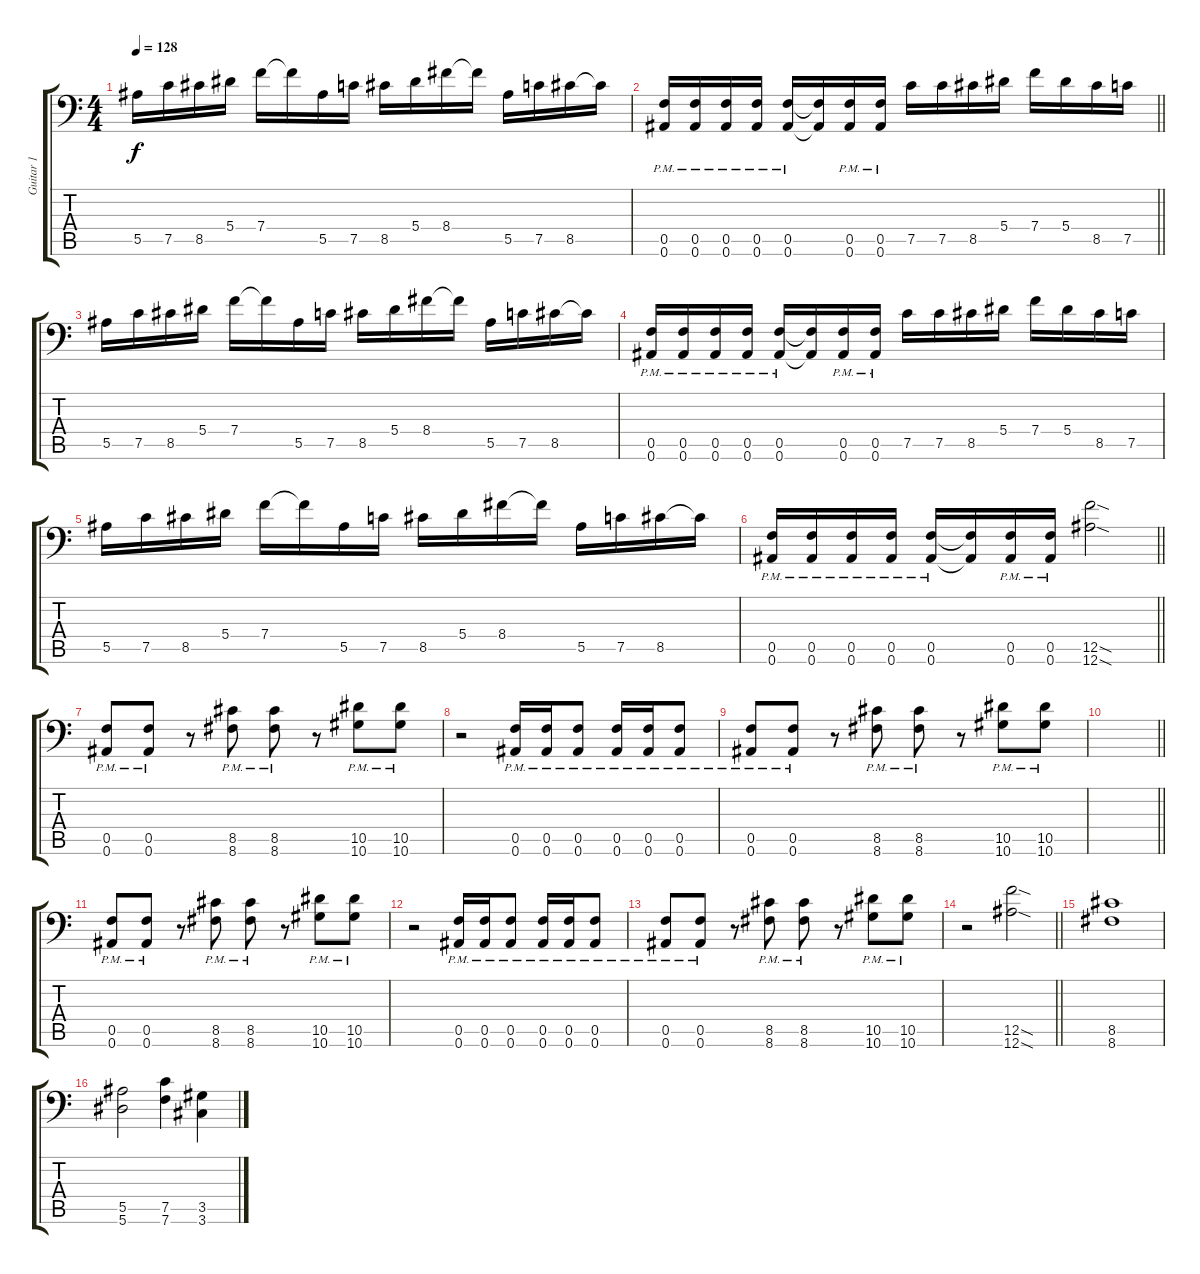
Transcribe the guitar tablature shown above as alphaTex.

\track ("Guitar 1" "Guitar 1") {instrument distortionguitar}
\staff {score tabs}
\tuning (C4 G3 Eb3 Bb2 F2 Bb1) {hide}
\ts (4 4)
\tempo 128
\clef f4
\ks c
5.5.16{dy f} 7.5.16 8.5.16 5.4.16 7.4.16 7.4{t}.16 5.5.16 7.5.16 8.5.16 5.4.16 8.4.16 8.4{t}.16 5.5.16 7.5.16 8.5.16 8.5{t}.16 |
\barLineRight lightlight
(0.5{pm} 0.6{pm}).16 (0.5{pm} 0.6{pm}).16 (0.5{pm} 0.6{pm}).16 (0.5{pm} 0.6{pm}).16 (0.5{pm} 0.6{pm}).16 (0.5{t} 0.6{t}).16 (0.5{pm} 0.6{pm}).16 (0.5{pm} 0.6{pm}).16 7.5.16 7.5.16 8.5.16 5.4.16 7.4.16 5.4.16 8.5.16 7.5.16 |
5.5.16 7.5.16 8.5.16 5.4.16 7.4.16 7.4{t}.16 5.5.16 7.5.16 8.5.16 5.4.16 8.4.16 8.4{t}.16 5.5.16 7.5.16 8.5.16 8.5{t}.16 |
(0.5{pm} 0.6{pm}).16 (0.5{pm} 0.6{pm}).16 (0.5{pm} 0.6{pm}).16 (0.5{pm} 0.6{pm}).16 (0.5{pm} 0.6{pm}).16 (0.5{t} 0.6{t}).16 (0.5{pm} 0.6{pm}).16 (0.5{pm} 0.6{pm}).16 7.5.16 7.5.16 8.5.16 5.4.16 7.4.16 5.4.16 8.5.16 7.5.16 |
5.5.16 7.5.16 8.5.16 5.4.16 7.4.16 7.4{t}.16 5.5.16 7.5.16 8.5.16 5.4.16 8.4.16 8.4{t}.16 5.5.16 7.5.16 8.5.16 8.5{t}.16 |
\barLineRight lightlight
(0.5{pm} 0.6{pm}).16 (0.5{pm} 0.6{pm}).16 (0.5{pm} 0.6{pm}).16 (0.5{pm} 0.6{pm}).16 (0.5{pm} 0.6{pm}).16 (0.5{t} 0.6{t}).16 (0.5{pm} 0.6{pm}).16 (0.5{pm} 0.6{pm}).16 (12.5{sod} 12.6{sod}).2 |
(0.5{pm} 0.6{pm}).8 (0.5{pm} 0.6{pm}).8 r.8 (8.5{pm} 8.6{pm}).8 (8.5{pm} 8.6{pm}).8 r.8 (10.5{pm} 10.6{pm}).8 (10.5{pm} 10.6{pm}).8 |
r.2 (0.5{pm} 0.6{pm}).16 (0.5{pm} 0.6{pm}).16 (0.5{pm} 0.6{pm}).8 (0.5{pm} 0.6{pm}).16 (0.5{pm} 0.6{pm}).16 (0.5{pm} 0.6{pm}).8 |
(0.5{pm} 0.6{pm}).8 (0.5{pm} 0.6{pm}).8 r.8 (8.5{pm} 8.6{pm}).8 (8.5{pm} 8.6{pm}).8 r.8 (10.5{pm} 10.6{pm}).8 (10.5{pm} 10.6{pm}).8 |
\barLineRight lightlight
|
(0.5{pm} 0.6{pm}).8 (0.5{pm} 0.6{pm}).8 r.8 (8.5{pm} 8.6{pm}).8 (8.5{pm} 8.6{pm}).8 r.8 (10.5{pm} 10.6{pm}).8 (10.5{pm} 10.6{pm}).8 |
r.2 (0.5{pm} 0.6{pm}).16 (0.5{pm} 0.6{pm}).16 (0.5{pm} 0.6{pm}).8 (0.5{pm} 0.6{pm}).16 (0.5{pm} 0.6{pm}).16 (0.5{pm} 0.6{pm}).8 |
(0.5{pm} 0.6{pm}).8 (0.5{pm} 0.6{pm}).8 r.8 (8.5{pm} 8.6{pm}).8 (8.5{pm} 8.6{pm}).8 r.8 (10.5{pm} 10.6{pm}).8 (10.5{pm} 10.6{pm}).8 |
\barLineRight lightlight
r.2 (12.5{sod} 12.6{sod}).2 |
(8.5 8.6).1 |
(5.5 5.6).2 (7.5 7.6).4 (3.5 3.6).4
